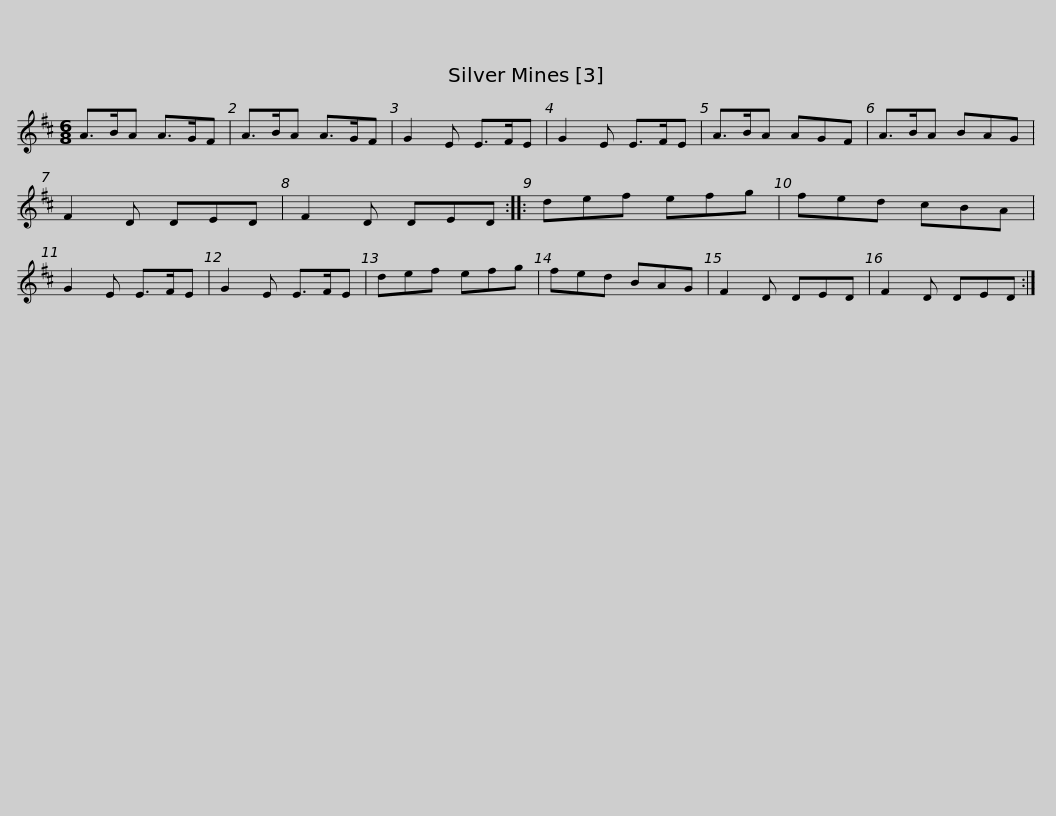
X:1
L:1/8
M:6/8
I:linebreak $
K:D
V:1 treble
V:1
 A>BA A>GF | A>BA A>GF | G2 E E>FE | G2 E E>FE | A>BA AGF | %5
 A>BA BAG | F2 D DED |$ F2 D DED :: def efg | fed cBA | %10
 G2 E E>FE | G2 E E>FE | def efg | fed BAG |$ F2 D DED | %15
 F2 D DED :| %16
